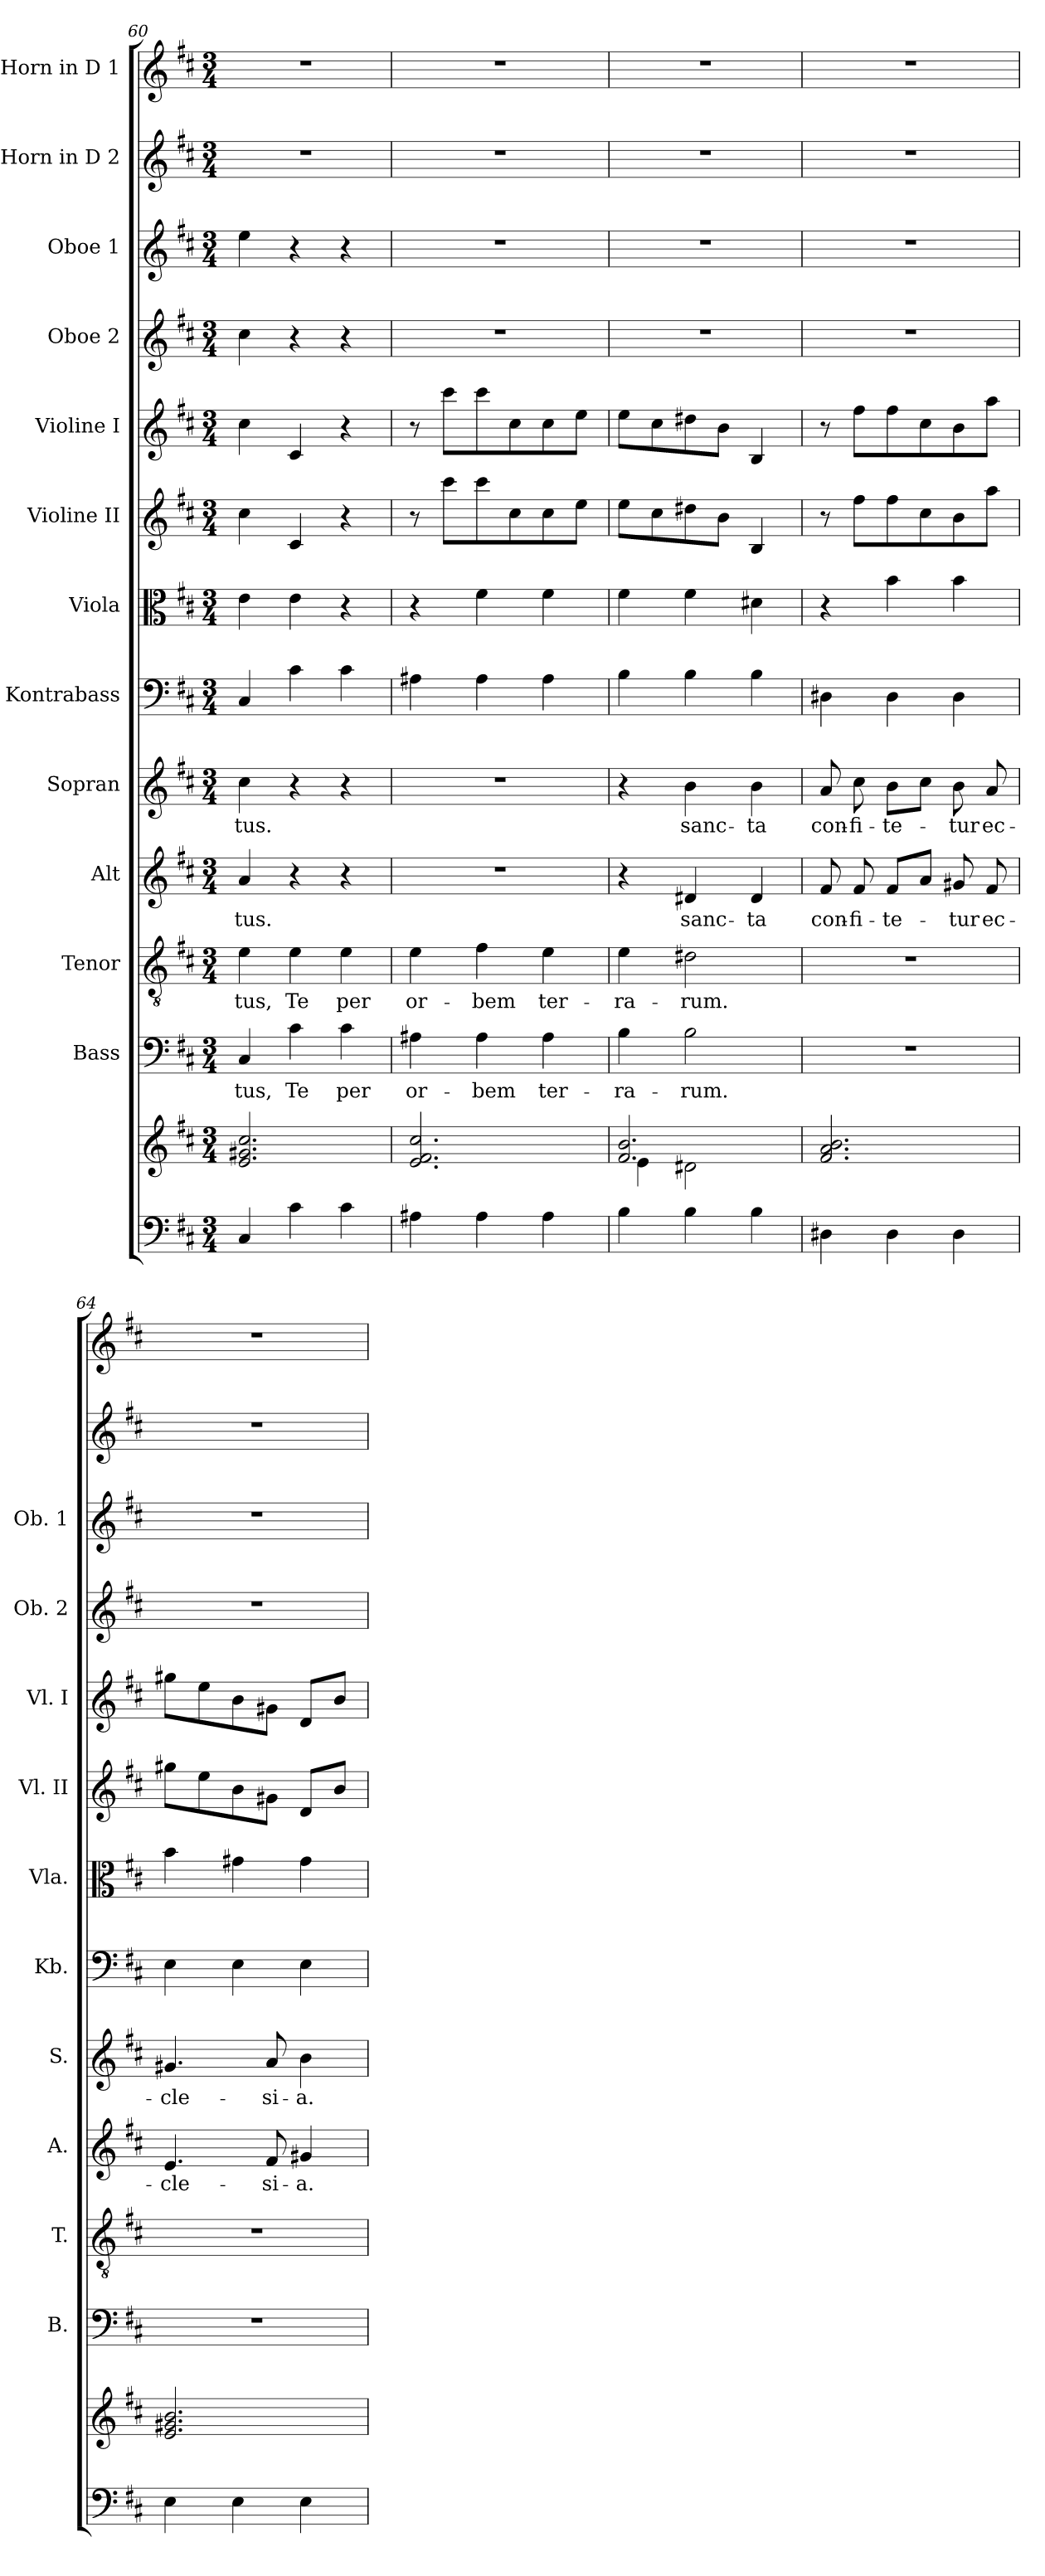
**kern	**kern	**kern	**text	**kern	**text	**kern	**text	**kern	**text	**kern	**kern	**kern	**kern	**kern	**kern	**kern	**kern
*part13	*part13	*part12	*part12	*part11	*part11	*part10	*part10	*part9	*part9	*part8	*part7	*part6	*part5	*part4	*part3	*part2	*part1
*staff14	*staff13	*staff12	*staff12	*staff11	*staff11	*staff10	*staff10	*staff9	*staff9	*staff8	*staff7	*staff6	*staff5	*staff4	*staff3	*staff2	*staff1
*	*	*I"Bass	*	*I"Tenor	*	*I"Alt	*	*I"Sopran	*	*I"Kontrabass	*I"Viola	*I"Violine II	*I"Violine I	*I"Oboe 2	*I"Oboe 1	*I"Horn in D 2	*I"Horn in D 1
*	*	*I'B.	*	*I'T.	*	*I'A.	*	*I'S.	*	*I'Kb.	*I'Vla.	*I'Vl. II	*I'Vl. I	*I'Ob. 2	*I'Ob. 1	*	*
*clefF4	*clefG2	*clefF4	*	*clefGv2	*	*clefG2	*	*clefG2	*	*clefF4	*clefC3	*clefG2	*clefG2	*clefG2	*clefG2	*clefG2	*clefG2
*	*	*	*	*	*	*	*	*	*	*ITrd7c12	*	*	*	*	*	*ITrd7c12	*ITrd7c12
*k[f#c#]	*k[f#c#]	*k[f#c#]	*	*k[f#c#]	*	*k[f#c#]	*	*k[f#c#]	*	*k[f#c#]	*k[f#c#]	*k[f#c#]	*k[f#c#]	*k[f#c#]	*k[f#c#]	*k[f#c#]	*k[f#c#]
*D:	*D:	*D:	*	*D:	*	*D:	*	*D:	*	*D:	*D:	*D:	*D:	*D:	*D:	*D:	*D:
*M3/4	*M3/4	*M3/4	*	*M3/4	*	*M3/4	*	*M3/4	*	*M3/4	*M3/4	*M3/4	*M3/4	*M3/4	*M3/4	*M3/4	*M3/4
=60	=60	=60	=60	=60	=60	=60	=60	=60	=60	=60	=60	=60	=60	=60	=60	=60	=60
!	!	!	!LO:LY:b	!	!LO:LY:b	!	!LO:LY:b	!	!LO:LY:b	!	!	!	!	!	!	!	!
4C#/	2.e/ 2.g#X/ 2.cc#/	4C#/	-tus,	4e\	-tus,	4a/	-tus.	4cc#\	-tus.	4CC#/	4e\	4cc#\	4cc#\	4cc#\	4ee\	2.r	2.r
!	!	!	!LO:LY:b	!	!LO:LY:b	!	!	!	!	!	!	!	!	!	!	!	!
4c#\	.	4c#\	Te	4e\	Te	4r	.	4r	.	4C#\	4e\	4c#/	4c#/	4r	4r	.	.
!	!	!	!LO:LY:b	!	!LO:LY:b	!	!	!	!	!	!	!	!	!	!	!	!
4c#\	.	4c#\	per	4e\	per	4r	.	4r	.	4C#\	4r	4r	4r	4r	4r	.	.
=61	=61	=61	=61	=61	=61	=61	=61	=61	=61	=61	=61	=61	=61	=61	=61	=61	=61
!	!	!	!LO:LY:b	!	!LO:LY:b	!	!	!	!	!	!	!	!	!	!	!	!
4A#X\	2.e/ 2.f#/ 2.cc#/	4A#X\	or-	4e\	or-	2.r	.	2.r	.	4AA#X\	4r	8r	8r	2.r	2.r	2.r	2.r
.	.	.	.	.	.	.	.	.	.	.	.	8ccc#\L	8ccc#\L	.	.	.	.
!	!	!	!LO:LY:b	!	!LO:LY:b	!	!	!	!	!	!	!	!	!	!	!	!
4A#\	.	4A#\	-bem	4f#\	-bem	.	.	.	.	4AA#\	4f#\	8ccc#\	8ccc#\	.	.	.	.
.	.	.	.	.	.	.	.	.	.	.	.	8cc#\	8cc#\	.	.	.	.
!	!	!	!LO:LY:b	!	!LO:LY:b	!	!	!	!	!	!	!	!	!	!	!	!
4A#\	.	4A#\	ter-	4e\	ter-	.	.	.	.	4AA#\	4f#\	8cc#\	8cc#\	.	.	.	.
.	.	.	.	.	.	.	.	.	.	.	.	8ee\J	8ee\J	.	.	.	.
=62	=62	=62	=62	=62	=62	=62	=62	=62	=62	=62	=62	=62	=62	=62	=62	=62	=62
*	*^	*	*	*	*	*	*	*	*	*	*	*	*	*	*	*	*
!	!	!	!	!LO:LY:b	!	!LO:LY:b	!	!	!	!	!	!	!	!	!	!	!	!
4B\	2.f#/ 2.b/	4e\	4B\	-ra-	4e\	-ra-	4r	.	4r	.	4BB\	4f#\	8ee\L	8ee\L	2.r	2.r	2.r	2.r
.	.	.	.	.	.	.	.	.	.	.	.	.	8cc#\	8cc#\	.	.	.	.
!	!	!	!	!LO:LY:b	!	!LO:LY:b	!	!LO:LY:b	!	!LO:LY:b	!	!	!	!	!	!	!	!
4B\	.	2d#X\	2B\	-rum.	2d#X\	-rum.	4d#X/	sanc-	4b\	sanc-	4BB\	4f#\	8dd#X\	8dd#X\	.	.	.	.
.	.	.	.	.	.	.	.	.	.	.	.	.	8b\J	8b\J	.	.	.	.
!	!	!	!	!	!	!	!	!LO:LY:b	!	!LO:LY:b	!	!	!	!	!	!	!	!
4B\	.	.	.	.	.	.	4d#/	-ta	4b\	-ta	4BB\	4d#X\	4B/	4B/	.	.	.	.
*	*v	*v	*	*	*	*	*	*	*	*	*	*	*	*	*	*	*	*
=63	=63	=63	=63	=63	=63	=63	=63	=63	=63	=63	=63	=63	=63	=63	=63	=63	=63
!	!	!	!	!	!	!	!LO:LY:b	!	!LO:LY:b	!	!	!	!	!	!	!	!
4D#X\	2.f#/ 2.a/ 2.b/	2.r	.	2.r	.	8f#/	con-	8a/	con-	4DD#X\	4r	8r	8r	2.r	2.r	2.r	2.r
!	!	!	!	!	!	!	!LO:LY:b	!	!LO:LY:b	!	!	!	!	!	!	!	!
.	.	.	.	.	.	8f#/	-fi-	8cc#\	-fi-	.	.	8ff#\L	8ff#\L	.	.	.	.
!	!	!	!	!	!	!	!LO:LY:b	!	!LO:LY:b	!	!	!	!	!	!	!	!
4D#\	.	.	.	.	.	8f#/L	-te-	8b\L	-te-	4DD#\	4b\	8ff#\	8ff#\	.	.	.	.
.	.	.	.	.	.	8a/J	.	8cc#\J	.	.	.	8cc#\	8cc#\	.	.	.	.
!	!	!	!	!	!	!	!LO:LY:b	!	!LO:LY:b	!	!	!	!	!	!	!	!
4D#\	.	.	.	.	.	8g#X/	-tur	8b\	-tur	4DD#\	4b\	8b\	8b\	.	.	.	.
!	!	!	!	!	!	!	!LO:LY:b	!	!LO:LY:b	!	!	!	!	!	!	!	!
.	.	.	.	.	.	8f#/	ec-	8a/	ec-	.	.	8aa\J	8aa\J	.	.	.	.
!!LO:PB:g=z
=64	=64	=64	=64	=64	=64	=64	=64	=64	=64	=64	=64	=64	=64	=64	=64	=64	=64
!	!	!	!	!	!	!	!LO:LY:b	!	!LO:LY:b	!	!	!	!	!	!	!	!
4E\	2.e/ 2.g#X/ 2.b/	2.r	.	2.r	.	4.e/	-cle-	4.g#X/	-cle-	4EE\	4b\	8gg#X\L	8gg#X\L	2.r	2.r	2.r	2.r
.	.	.	.	.	.	.	.	.	.	.	.	8ee\	8ee\	.	.	.	.
4E\	.	.	.	.	.	.	.	.	.	4EE\	4g#X\	8b\	8b\	.	.	.	.
!	!	!	!	!	!	!	!LO:LY:b	!	!LO:LY:b	!	!	!	!	!	!	!	!
.	.	.	.	.	.	8f#/	-si-	8a/	-si-	.	.	8g#X\J	8g#X\J	.	.	.	.
!	!	!	!	!	!	!	!LO:LY:b	!	!LO:LY:b	!	!	!	!	!	!	!	!
4E\	.	.	.	.	.	4g#X/	-a.	4b\	-a.	4EE\	4g#\	8d/L	8d/L	.	.	.	.
.	.	.	.	.	.	.	.	.	.	.	.	8b/J	8b/J	.	.	.	.
=	=	=	=	=	=	=	=	=	=	=	=	=	=	=	=	=	=
*-	*-	*-	*-	*-	*-	*-	*-	*-	*-	*-	*-	*-	*-	*-	*-	*-	*-
